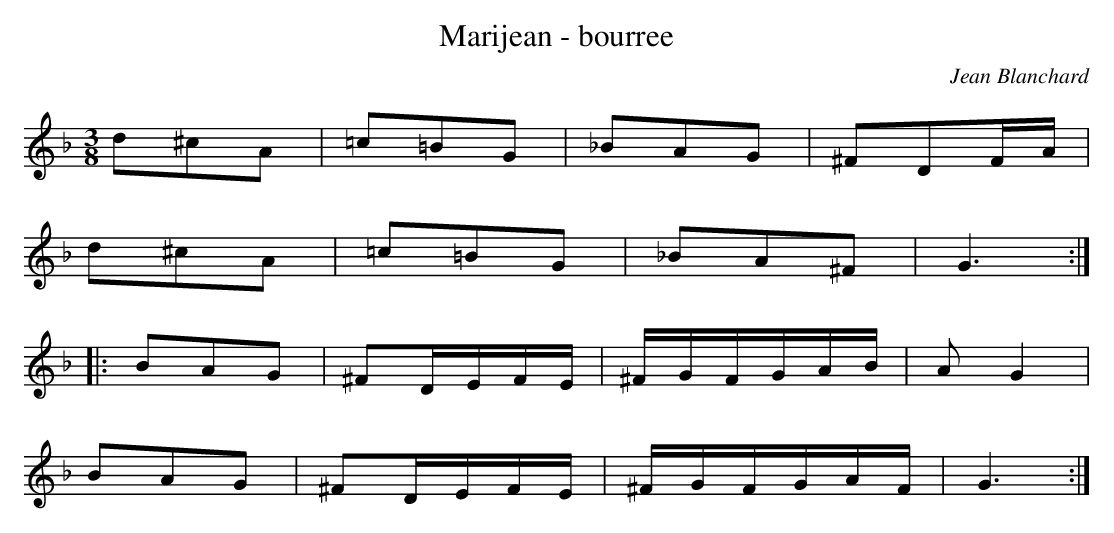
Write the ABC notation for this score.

X:1
T:Marijean - bourree
C:Jean Blanchard
M:3/8
L:1/16
K:Dm
d2^c2A2|=c2=B2G2|_B2A2G2|^F2D2FA|
d2^c2A2|=c2=B2G2|_B2A2^F2|G6:|
|:B2A2G2|^F2DEFE|^FGFGAB|A2G4|
B2A2G2|^F2DEFE|^FGFGAF|G6:|
